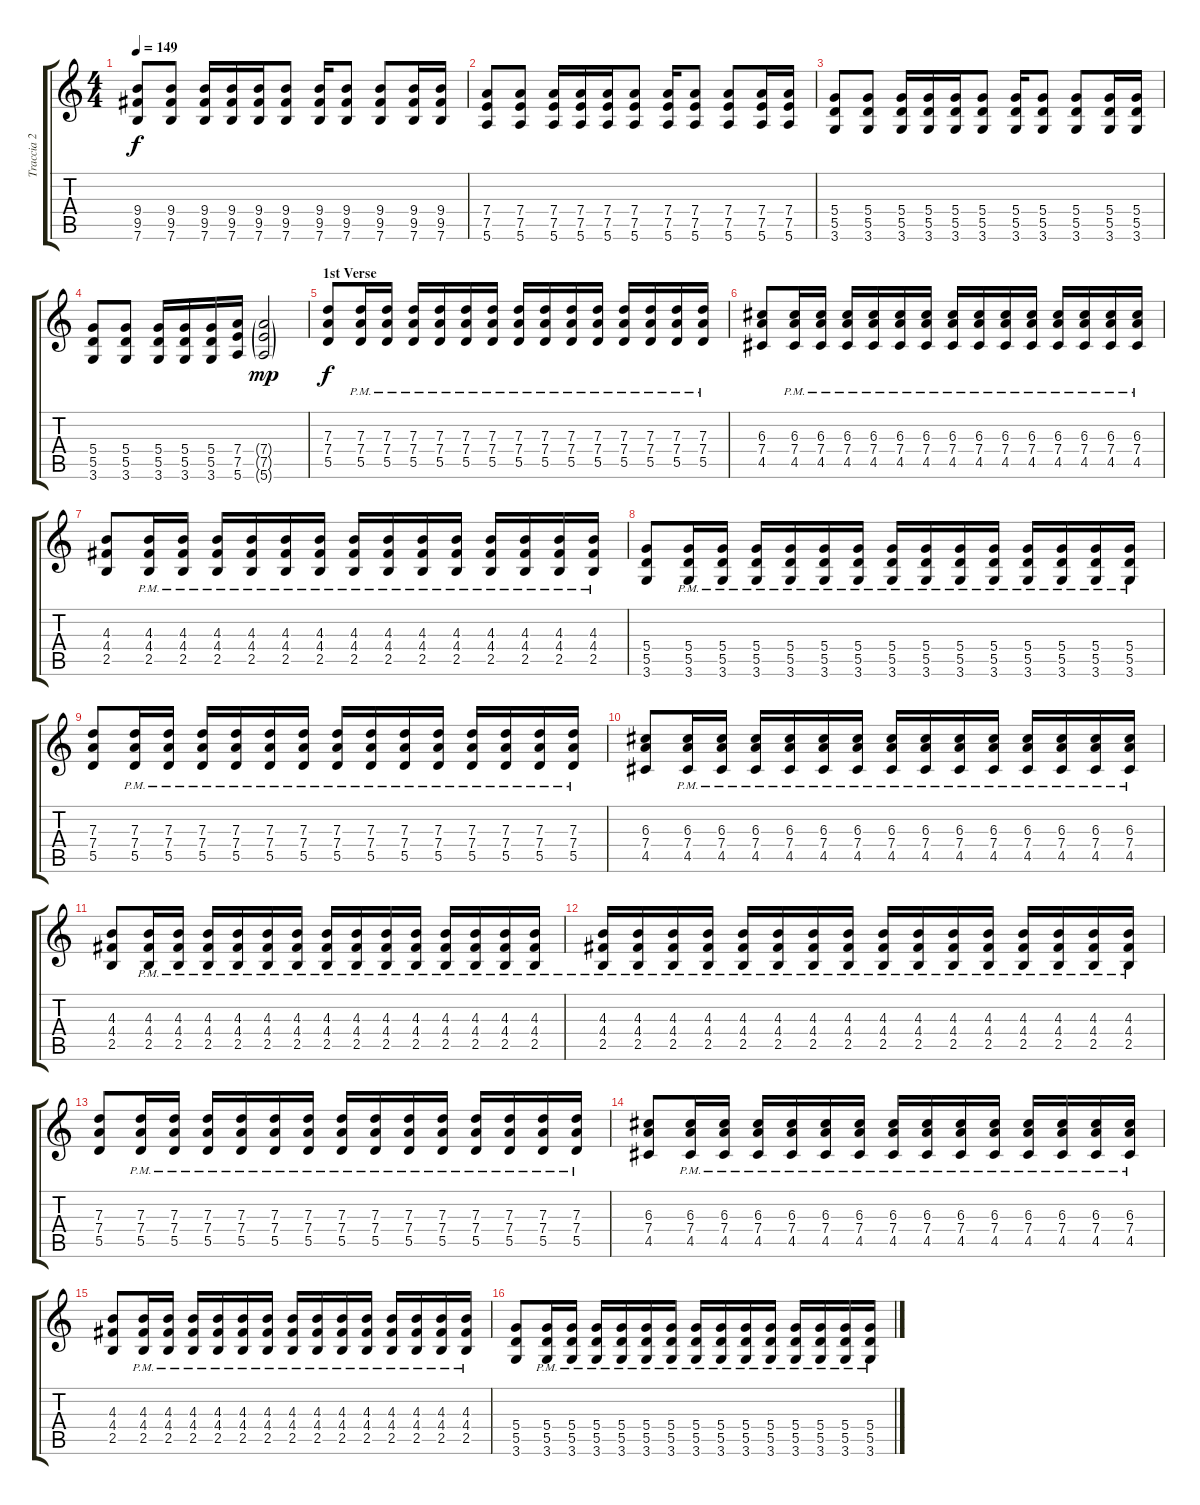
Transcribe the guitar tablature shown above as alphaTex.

\track ("Traccia 2" "Traccia 2") {instrument distortionguitar}
\staff {score tabs}
\tuning (E4 B3 G3 D3 A2 E2) {hide}
\ts (4 4)
\tempo 149
\clef g2
\ks c
(9.4 9.5 7.6).8{dy f} (9.4 9.5 7.6).8 (9.4 9.5 7.6).16 (9.4 9.5 7.6).16 (9.4 9.5 7.6).16 (9.4 9.5 7.6).8 (9.4 9.5 7.6).16 (9.4 9.5 7.6).8 (9.4 9.5 7.6).8 (9.4 9.5 7.6).16 (9.4 9.5 7.6).16 |
(7.4 7.5 5.6).8 (7.4 7.5 5.6).8 (7.4 7.5 5.6).16 (7.4 7.5 5.6).16 (7.4 7.5 5.6).16 (7.4 7.5 5.6).8 (7.4 7.5 5.6).16 (7.4 7.5 5.6).8 (7.4 7.5 5.6).8 (7.4 7.5 5.6).16 (7.4 7.5 5.6).16 |
(5.4 5.5 3.6).8 (5.4 5.5 3.6).8 (5.4 5.5 3.6).16 (5.4 5.5 3.6).16 (5.4 5.5 3.6).16 (5.4 5.5 3.6).8 (5.4 5.5 3.6).16 (5.4 5.5 3.6).8 (5.4 5.5 3.6).8 (5.4 5.5 3.6).16 (5.4 5.5 3.6).16 |
(5.4 5.5 3.6).8 (5.4 5.5 3.6).8 (5.4 5.5 3.6).16 (5.4 5.5 3.6).16 (5.4 5.5 3.6).16 (7.4 7.5 5.6).16 (7.4{g} 7.5{g} 5.6{g}).2{dy mp} |
\section ("" "1st Verse")
(7.3 7.4 5.5).8{dy f} (7.3{pm} 7.4{pm} 5.5{pm}).16 (7.3{pm} 7.4{pm} 5.5{pm}).16 (7.3{pm} 7.4{pm} 5.5{pm}).16 (7.3{pm} 7.4{pm} 5.5{pm}).16 (7.3{pm} 7.4{pm} 5.5{pm}).16 (7.3{pm} 7.4{pm} 5.5{pm}).16 (7.3{pm} 7.4{pm} 5.5{pm}).16 (7.3{pm} 7.4{pm} 5.5{pm}).16 (7.3{pm} 7.4{pm} 5.5{pm}).16 (7.3{pm} 7.4{pm} 5.5{pm}).16 (7.3{pm} 7.4{pm} 5.5{pm}).16 (7.3{pm} 7.4{pm} 5.5{pm}).16 (7.3{pm} 7.4{pm} 5.5{pm}).16 (7.3{pm} 7.4{pm} 5.5{pm}).16 |
(6.3 7.4 4.5).8 (6.3{pm} 7.4{pm} 4.5{pm}).16 (6.3{pm} 7.4{pm} 4.5{pm}).16 (6.3{pm} 7.4{pm} 4.5{pm}).16 (6.3{pm} 7.4{pm} 4.5{pm}).16 (6.3{pm} 7.4{pm} 4.5{pm}).16 (6.3{pm} 7.4{pm} 4.5{pm}).16 (6.3{pm} 7.4{pm} 4.5{pm}).16 (6.3{pm} 7.4{pm} 4.5{pm}).16 (6.3{pm} 7.4{pm} 4.5{pm}).16 (6.3{pm} 7.4{pm} 4.5{pm}).16 (6.3{pm} 7.4{pm} 4.5{pm}).16 (6.3{pm} 7.4{pm} 4.5{pm}).16 (6.3{pm} 7.4{pm} 4.5{pm}).16 (6.3{pm} 7.4{pm} 4.5{pm}).16 |
(4.3 4.4 2.5).8 (4.3{pm} 4.4{pm} 2.5{pm}).16 (4.3{pm} 4.4{pm} 2.5{pm}).16 (4.3{pm} 4.4{pm} 2.5{pm}).16 (4.3{pm} 4.4{pm} 2.5{pm}).16 (4.3{pm} 4.4{pm} 2.5{pm}).16 (4.3{pm} 4.4{pm} 2.5{pm}).16 (4.3{pm} 4.4{pm} 2.5{pm}).16 (4.3{pm} 4.4{pm} 2.5{pm}).16 (4.3{pm} 4.4{pm} 2.5{pm}).16 (4.3{pm} 4.4{pm} 2.5{pm}).16 (4.3{pm} 4.4{pm} 2.5{pm}).16 (4.3{pm} 4.4{pm} 2.5{pm}).16 (4.3{pm} 4.4{pm} 2.5{pm}).16 (4.3{pm} 4.4{pm} 2.5{pm}).16 |
(5.4 5.5 3.6).8 (5.4{pm} 5.5{pm} 3.6{pm}).16 (5.4{pm} 5.5{pm} 3.6{pm}).16 (5.4{pm} 5.5{pm} 3.6{pm}).16 (5.4{pm} 5.5{pm} 3.6{pm}).16 (5.4{pm} 5.5{pm} 3.6{pm}).16 (5.4{pm} 5.5{pm} 3.6{pm}).16 (5.4{pm} 5.5{pm} 3.6{pm}).16 (5.4{pm} 5.5{pm} 3.6{pm}).16 (5.4{pm} 5.5{pm} 3.6{pm}).16 (5.4{pm} 5.5{pm} 3.6{pm}).16 (5.4{pm} 5.5{pm} 3.6{pm}).16 (5.4{pm} 5.5{pm} 3.6{pm}).16 (5.4{pm} 5.5{pm} 3.6{pm}).16 (5.4{pm} 5.5{pm} 3.6{pm}).16 |
(7.3 7.4 5.5).8 (7.3{pm} 7.4{pm} 5.5{pm}).16 (7.3{pm} 7.4{pm} 5.5{pm}).16 (7.3{pm} 7.4{pm} 5.5{pm}).16 (7.3{pm} 7.4{pm} 5.5{pm}).16 (7.3{pm} 7.4{pm} 5.5{pm}).16 (7.3{pm} 7.4{pm} 5.5{pm}).16 (7.3{pm} 7.4{pm} 5.5{pm}).16 (7.3{pm} 7.4{pm} 5.5{pm}).16 (7.3{pm} 7.4{pm} 5.5{pm}).16 (7.3{pm} 7.4{pm} 5.5{pm}).16 (7.3{pm} 7.4{pm} 5.5{pm}).16 (7.3{pm} 7.4{pm} 5.5{pm}).16 (7.3{pm} 7.4{pm} 5.5{pm}).16 (7.3{pm} 7.4{pm} 5.5{pm}).16 |
(6.3 7.4 4.5).8 (6.3{pm} 7.4{pm} 4.5{pm}).16 (6.3{pm} 7.4{pm} 4.5{pm}).16 (6.3{pm} 7.4{pm} 4.5{pm}).16 (6.3{pm} 7.4{pm} 4.5{pm}).16 (6.3{pm} 7.4{pm} 4.5{pm}).16 (6.3{pm} 7.4{pm} 4.5{pm}).16 (6.3{pm} 7.4{pm} 4.5{pm}).16 (6.3{pm} 7.4{pm} 4.5{pm}).16 (6.3{pm} 7.4{pm} 4.5{pm}).16 (6.3{pm} 7.4{pm} 4.5{pm}).16 (6.3{pm} 7.4{pm} 4.5{pm}).16 (6.3{pm} 7.4{pm} 4.5{pm}).16 (6.3{pm} 7.4{pm} 4.5{pm}).16 (6.3{pm} 7.4{pm} 4.5{pm}).16 |
(4.3 4.4 2.5).8 (4.3{pm} 4.4{pm} 2.5{pm}).16 (4.3{pm} 4.4{pm} 2.5{pm}).16 (4.3{pm} 4.4{pm} 2.5{pm}).16 (4.3{pm} 4.4{pm} 2.5{pm}).16 (4.3{pm} 4.4{pm} 2.5{pm}).16 (4.3{pm} 4.4{pm} 2.5{pm}).16 (4.3{pm} 4.4{pm} 2.5{pm}).16 (4.3{pm} 4.4{pm} 2.5{pm}).16 (4.3{pm} 4.4{pm} 2.5{pm}).16 (4.3{pm} 4.4{pm} 2.5{pm}).16 (4.3{pm} 4.4{pm} 2.5{pm}).16 (4.3{pm} 4.4{pm} 2.5{pm}).16 (4.3{pm} 4.4{pm} 2.5{pm}).16 (4.3{pm} 4.4{pm} 2.5{pm}).16 |
(4.3{pm} 4.4{pm} 2.5{pm}).16 (4.3{pm} 4.4{pm} 2.5{pm}).16 (4.3{pm} 4.4{pm} 2.5{pm}).16 (4.3{pm} 4.4{pm} 2.5{pm}).16 (4.3{pm} 4.4{pm} 2.5{pm}).16 (4.3{pm} 4.4{pm} 2.5{pm}).16 (4.3{pm} 4.4{pm} 2.5{pm}).16 (4.3{pm} 4.4{pm} 2.5{pm}).16 (4.3{pm} 4.4{pm} 2.5{pm}).16 (4.3{pm} 4.4{pm} 2.5{pm}).16 (4.3{pm} 4.4{pm} 2.5{pm}).16 (4.3{pm} 4.4{pm} 2.5{pm}).16 (4.3{pm} 4.4{pm} 2.5{pm}).16 (4.3{pm} 4.4{pm} 2.5{pm}).16 (4.3{pm} 4.4{pm} 2.5{pm}).16 (4.3{pm} 4.4{pm} 2.5{pm}).16 |
(7.3 7.4 5.5).8 (7.3{pm} 7.4{pm} 5.5{pm}).16 (7.3{pm} 7.4{pm} 5.5{pm}).16 (7.3{pm} 7.4{pm} 5.5{pm}).16 (7.3{pm} 7.4{pm} 5.5{pm}).16 (7.3{pm} 7.4{pm} 5.5{pm}).16 (7.3{pm} 7.4{pm} 5.5{pm}).16 (7.3{pm} 7.4{pm} 5.5{pm}).16 (7.3{pm} 7.4{pm} 5.5{pm}).16 (7.3{pm} 7.4{pm} 5.5{pm}).16 (7.3{pm} 7.4{pm} 5.5{pm}).16 (7.3{pm} 7.4{pm} 5.5{pm}).16 (7.3{pm} 7.4{pm} 5.5{pm}).16 (7.3{pm} 7.4{pm} 5.5{pm}).16 (7.3{pm} 7.4{pm} 5.5{pm}).16 |
(6.3 7.4 4.5).8 (6.3{pm} 7.4{pm} 4.5{pm}).16 (6.3{pm} 7.4{pm} 4.5{pm}).16 (6.3{pm} 7.4{pm} 4.5{pm}).16 (6.3{pm} 7.4{pm} 4.5{pm}).16 (6.3{pm} 7.4{pm} 4.5{pm}).16 (6.3{pm} 7.4{pm} 4.5{pm}).16 (6.3{pm} 7.4{pm} 4.5{pm}).16 (6.3{pm} 7.4{pm} 4.5{pm}).16 (6.3{pm} 7.4{pm} 4.5{pm}).16 (6.3{pm} 7.4{pm} 4.5{pm}).16 (6.3{pm} 7.4{pm} 4.5{pm}).16 (6.3{pm} 7.4{pm} 4.5{pm}).16 (6.3{pm} 7.4{pm} 4.5{pm}).16 (6.3{pm} 7.4{pm} 4.5{pm}).16 |
(4.3 4.4 2.5).8 (4.3{pm} 4.4{pm} 2.5{pm}).16 (4.3{pm} 4.4{pm} 2.5{pm}).16 (4.3{pm} 4.4{pm} 2.5{pm}).16 (4.3{pm} 4.4{pm} 2.5{pm}).16 (4.3{pm} 4.4{pm} 2.5{pm}).16 (4.3{pm} 4.4{pm} 2.5{pm}).16 (4.3{pm} 4.4{pm} 2.5{pm}).16 (4.3{pm} 4.4{pm} 2.5{pm}).16 (4.3{pm} 4.4{pm} 2.5{pm}).16 (4.3{pm} 4.4{pm} 2.5{pm}).16 (4.3{pm} 4.4{pm} 2.5{pm}).16 (4.3{pm} 4.4{pm} 2.5{pm}).16 (4.3{pm} 4.4{pm} 2.5{pm}).16 (4.3{pm} 4.4{pm} 2.5{pm}).16 |
(5.4 5.5 3.6).8 (5.4{pm} 5.5{pm} 3.6{pm}).16 (5.4{pm} 5.5{pm} 3.6{pm}).16 (5.4{pm} 5.5{pm} 3.6{pm}).16 (5.4{pm} 5.5{pm} 3.6{pm}).16 (5.4{pm} 5.5{pm} 3.6{pm}).16 (5.4{pm} 5.5{pm} 3.6{pm}).16 (5.4{pm} 5.5{pm} 3.6{pm}).16 (5.4{pm} 5.5{pm} 3.6{pm}).16 (5.4{pm} 5.5{pm} 3.6{pm}).16 (5.4{pm} 5.5{pm} 3.6{pm}).16 (5.4{pm} 5.5{pm} 3.6{pm}).16 (5.4{pm} 5.5{pm} 3.6{pm}).16 (5.4{pm} 5.5{pm} 3.6{pm}).16 (5.4{pm} 5.5{pm} 3.6{pm}).16
